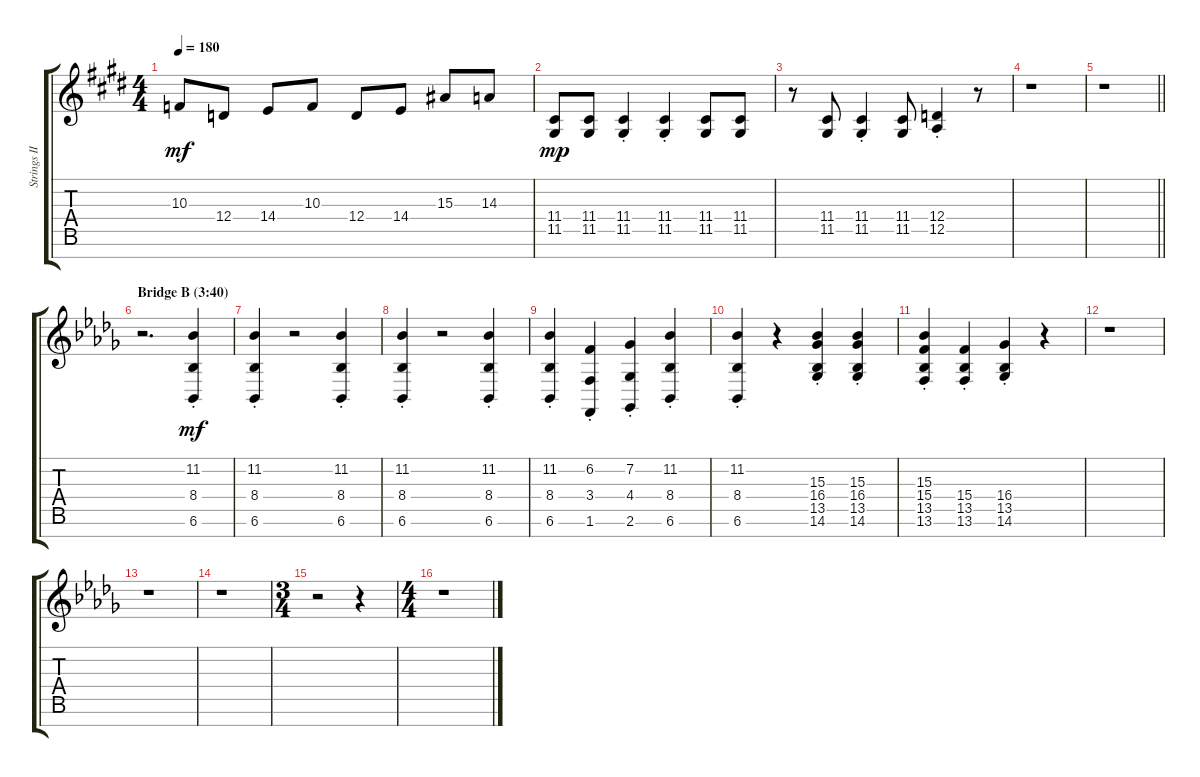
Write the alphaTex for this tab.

\track ("Strings II" "Strings II") {instrument stringensemble1}
\staff {score tabs}
\tuning (E4 B3 G3 D3 A2 E2 B1) {hide}
\ts (4 4)
\tempo 180
\clef g2
\ks c#minor
10.3.8{dy mf} 12.4.8 14.4.8 10.3.8 12.4.8 14.4.8 15.3.8 14.3.8 |
(11.4 11.5).8{dy mp} (11.4 11.5).8 (11.4{st} 11.5{st}).4 (11.4{st} 11.5{st}).4 (11.4 11.5).8 (11.4 11.5).8 |
r.8 (11.4 11.5).8 (11.4{st} 11.5{st}).4 (11.4 11.5).8 (12.4{st} 12.5{st}).4 r.8 |
r.1 |
\barLineRight lightlight
r.1 |
\section ("" "Bridge B (3:40)")
\ks bbminor
r.2{d} (11.2{st} 8.4{st} 6.6{st}).4{dy mf} |
(11.2{st} 8.4{st} 6.6{st}).4 r.2 (11.2{st} 8.4{st} 6.6{st}).4 |
(11.2{st} 8.4{st} 6.6{st}).4 r.2 (11.2{st} 8.4{st} 6.6{st}).4 |
(11.2{st} 8.4{st} 6.6{st}).4 (6.2{st} 3.4{st} 1.6{st}).4 (7.2{st} 4.4{st} 2.6{st}).4 (11.2{st} 8.4{st} 6.6{st}).4 |
(11.2{st} 8.4{st} 6.6{st}).4 r.4 (15.3{st} 16.4{st} 13.5{st} 14.6{st}).4 (15.3{st} 16.4{st} 13.5{st} 14.6{st}).4 |
(15.3{st} 15.4{st} 13.5{st} 13.6{st}).4 (15.4{st} 13.5{st} 13.6{st}).4 (16.4{st} 13.5{st} 14.6{st}).4 r.4 |
r.1 |
r.1 |
r.1 |
\ts (3 4)
r.2 r.4 |
\ts (4 4)
r.1
